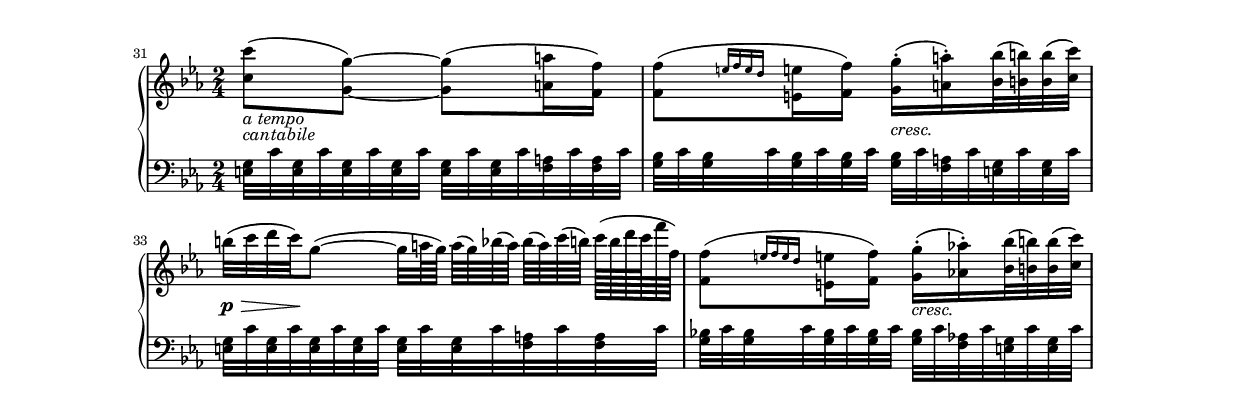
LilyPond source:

\version "2.11.51"
\include "english.ly"
#(set-global-staff-size 15)
\paper {
  line-width = 16\cm
  indent = 0\cm
}

% NR 1.2 Rhythms

% Beethoven, Op. 81a
% Piano sonata 26 - Das Lebewohl
% Movt II - Abwesenheit
% Measures 31 - 34

\layout {
  \context {
    \Score
    \override SpacingSpanner #'base-shortest-duration =
      #(ly:make-moment 1 40)
      %\override SpacingSpanner #'strict-grace-spacing = ##t
  }
}

\new PianoStaff <<

   % RH Staff
   \new Staff {
      \clef treble
      \key c \minor
      \time 2/4
      \set Score.currentBarNumber = #31

      <c''' c''>8 ( -\markup {
        \override #'(baseline-skip . 2) \italic \column {
          \line { a tempo }
          cantabile
        }
      }
      <g'' g'>8 )
      ~
      <g'' g'>8 (
      <a'' a'>16
      <f'' f'>16 )

      |

      \afterGrace
         <f'' f'>8 [ (
         {
            e''16 [
            f''16
            e''16
            d''16 ]
         }
      <e''! e'>16
      <f'' f'>16 ] )
      \once \override TextScript #'padding = #3.8
      <g'' g'>16 ( \staccato -\markup { \italic cresc. }
      <a'' a'>16 ) \staccato
      <bf'' bf'>32  (
      <b'' b'>32 )
      <b'' b'>32 (
      <c''' c''>32 )

      |
      
      \once \override DynamicLineSpanner #'padding = #2
      b''32 ( \p \>
      c'''32
      d'''32
      c'''32 ) \!
      g''8 (
      ~
      g''32 [
      a''64
      g''64 ) ]

      a''64 ( [
      g''64 )
      bf''64 (
      a''64 ) ]

      bf''64 ( [
      a''64 )
      c'''64 (
      b''64 ) ]

      c'''128 ( [
      b''128
      d'''128
      c'''128
      f'''64
      f''64 ) ]
      
      |

      \afterGrace
         <f'' f'>8 [ (
         {
            e''16 [
            f''16
            e''16
            d''16 ]
         }
      <e''! e'>16
      <f'' f'>16 ] )
      <g'' g'>16 ( \staccato -\markup { \italic cresc. }
      <af''! af'!>16 ) \staccato
      <bf'' bf'>32  (
      <b'' b'>32 )
      <b'' b'>32 (
      <c''' c''>32 )
   }

   % LH Staff
   \new Staff {
      \clef bass
      \key c \minor
      \time 2/4

      <g e>32
      c'32
      <g e>32
      c'32

      <g e>32
      c'32
      <g e>32
      c'32

      <g e>32
      c'32
      <g e>32
      c'32

      <a f>32
      c'32
      <a f>32
      c'32

      |
      
      <bf g>32
      c'32
      <bf g>32
      c'32

      <bf g>32
      c'32
      <bf g>32
      c'32

      <bf g>32
      c'32
      <a f>32
      c'32

      <g e>32
      c'32
      <g e>32
      c'32

      |

      <g e>32
      c'32
      <g e>32
      c'32

      <g e>32
      c'32
      <g e>32
      c'32

      <g e>32
      c'32
      <g e>32
      c'32

      <a f>32
      c'32
      <a f>32
      c'32

      |
      
      <bf! g>32
      c'32
      <bf g>32
      c'32

      <bf g>32
      c'32
      <bf g>32
      c'32

      <bf g>32
      c'32
      <af! f>32
      c'32

      <g e>32
      c'32
      <g e>32
      c'32
   }

>>
